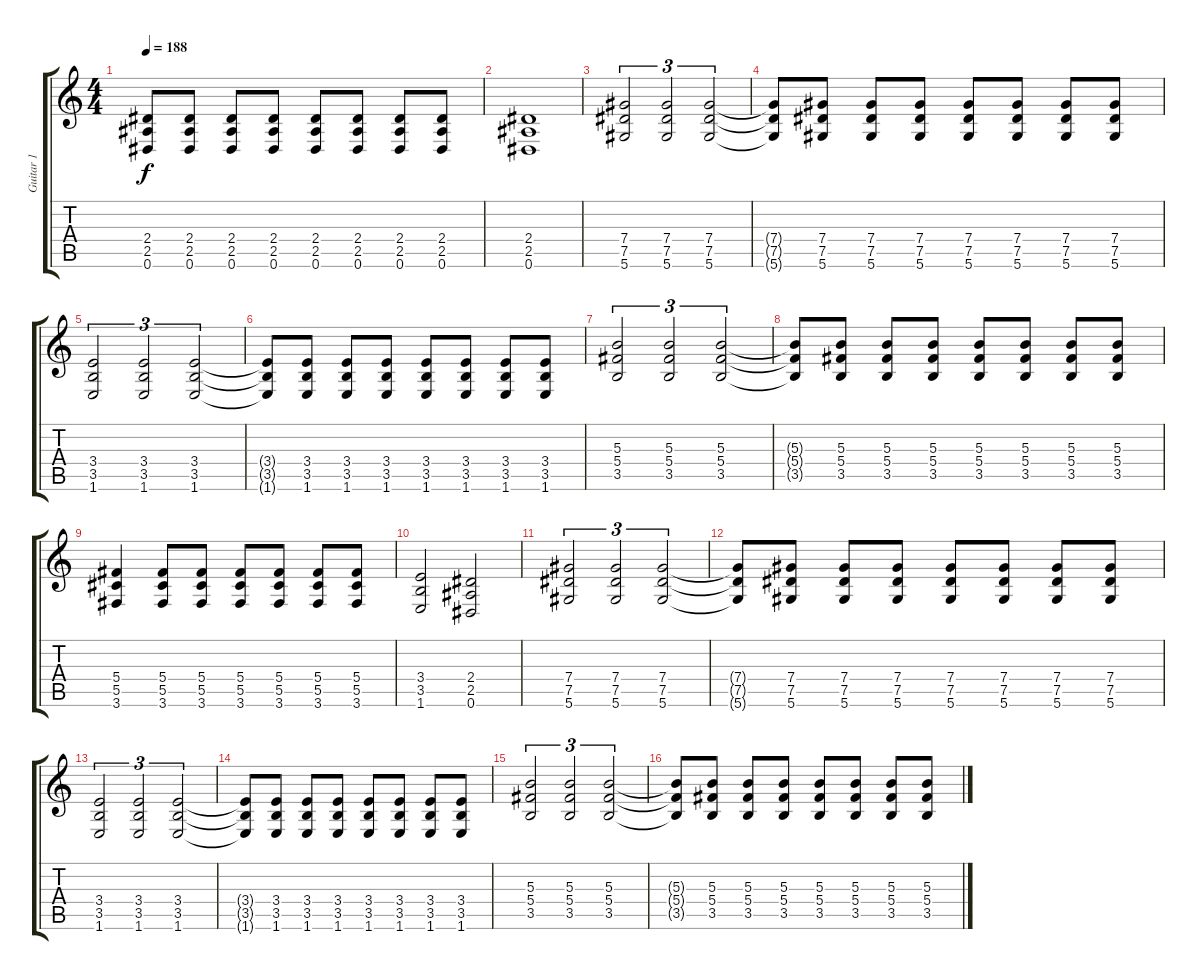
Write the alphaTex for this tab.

\track ("Guitar 1" "Guitar 1") {instrument distortionguitar}
\staff {score tabs}
\tuning (Eb4 Bb3 Gb3 Db3 Ab2 Eb2) {hide}
\ts (4 4)
\tempo 188
\clef g2
\ks c
(2.4 2.5 0.6).8{dy f} (2.4 2.5 0.6).8 (2.4 2.5 0.6).8 (2.4 2.5 0.6).8 (2.4 2.5 0.6).8 (2.4 2.5 0.6).8 (2.4 2.5 0.6).8 (2.4 2.5 0.6).8 |
(2.4 2.5 0.6).1 |
(7.4 7.5 5.6).2{tu (3 2)} (7.4 7.5 5.6).2{tu (3 2)} (7.4 7.5 5.6).2{tu (3 2)} |
(7.4{t} 7.5{t} 5.6{t}).8 (7.4 7.5 5.6).8 (7.4 7.5 5.6).8 (7.4 7.5 5.6).8 (7.4 7.5 5.6).8 (7.4 7.5 5.6).8 (7.4 7.5 5.6).8 (7.4 7.5 5.6).8 |
(3.4 3.5 1.6).2{tu (3 2)} (3.4 3.5 1.6).2{tu (3 2)} (3.4 3.5 1.6).2{tu (3 2)} |
(3.4{t} 3.5{t} 1.6{t}).8 (3.4 3.5 1.6).8 (3.4 3.5 1.6).8 (3.4 3.5 1.6).8 (3.4 3.5 1.6).8 (3.4 3.5 1.6).8 (3.4 3.5 1.6).8 (3.4 3.5 1.6).8 |
(5.3 5.4 3.5).2{tu (3 2)} (5.3 5.4 3.5).2{tu (3 2)} (5.3 5.4 3.5).2{tu (3 2)} |
(5.3{t} 5.4{t} 3.5{t}).8 (5.3 5.4 3.5).8 (5.3 5.4 3.5).8 (5.3 5.4 3.5).8 (5.3 5.4 3.5).8 (5.3 5.4 3.5).8 (5.3 5.4 3.5).8 (5.3 5.4 3.5).8 |
(5.4 5.5 3.6).4 (5.4 5.5 3.6).8 (5.4 5.5 3.6).8 (5.4 5.5 3.6).8 (5.4 5.5 3.6).8 (5.4 5.5 3.6).8 (5.4 5.5 3.6).8 |
(3.4 3.5 1.6).2 (2.4 2.5 0.6).2 |
(7.4 7.5 5.6).2{tu (3 2)} (7.4 7.5 5.6).2{tu (3 2)} (7.4 7.5 5.6).2{tu (3 2)} |
(7.4{t} 7.5{t} 5.6{t}).8 (7.4 7.5 5.6).8 (7.4 7.5 5.6).8 (7.4 7.5 5.6).8 (7.4 7.5 5.6).8 (7.4 7.5 5.6).8 (7.4 7.5 5.6).8 (7.4 7.5 5.6).8 |
(3.4 3.5 1.6).2{tu (3 2)} (3.4 3.5 1.6).2{tu (3 2)} (3.4 3.5 1.6).2{tu (3 2)} |
(3.4{t} 3.5{t} 1.6{t}).8 (3.4 3.5 1.6).8 (3.4 3.5 1.6).8 (3.4 3.5 1.6).8 (3.4 3.5 1.6).8 (3.4 3.5 1.6).8 (3.4 3.5 1.6).8 (3.4 3.5 1.6).8 |
(5.3 5.4 3.5).2{tu (3 2)} (5.3 5.4 3.5).2{tu (3 2)} (5.3 5.4 3.5).2{tu (3 2)} |
(5.3{t} 5.4{t} 3.5{t}).8 (5.3 5.4 3.5).8 (5.3 5.4 3.5).8 (5.3 5.4 3.5).8 (5.3 5.4 3.5).8 (5.3 5.4 3.5).8 (5.3 5.4 3.5).8 (5.3 5.4 3.5).8
